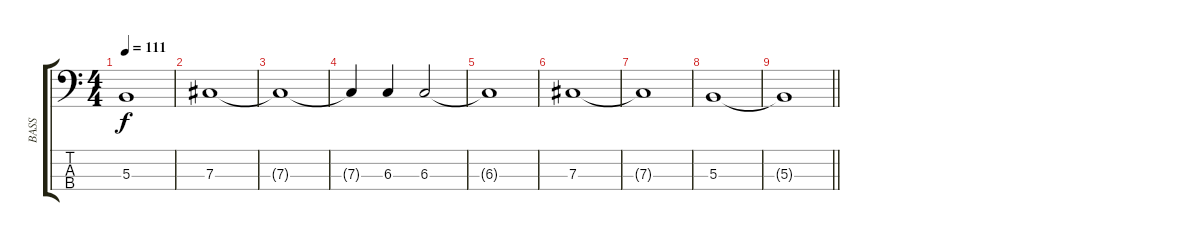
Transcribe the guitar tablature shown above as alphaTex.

\track ("BASS" "BASS") {instrument electricbasspick}
\staff {score tabs}
\tuning (E2 B1 Gb1 Db1) {hide}
\ts (4 4)
\tempo 111
\clef f4
\ks c
5.3{t}.1{dy f} |
7.3.1{volume 1} |
7.3{t}.1 |
7.3{t}.4 6.3.4 6.3.2 |
6.3{t}.1 |
7.3.1{volume 0} |
7.3{t}.1 |
5.3.1 |
\barLineRight lightlight
5.3{t}.1
